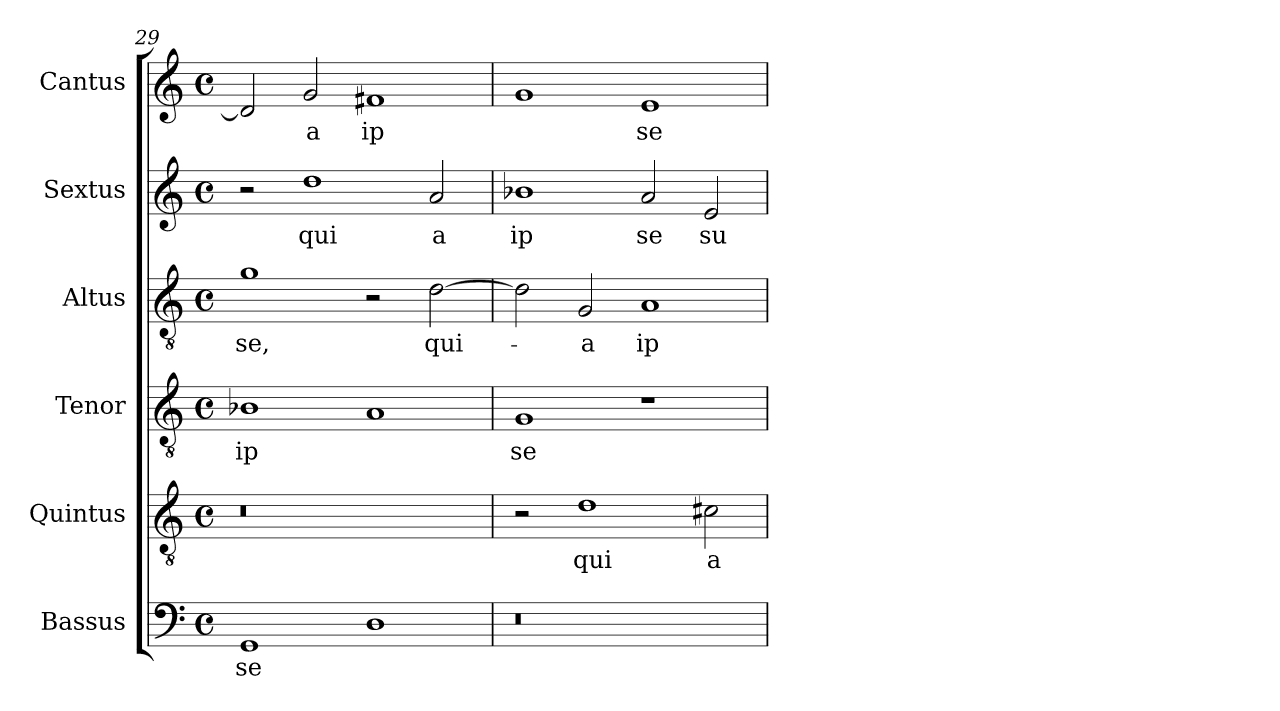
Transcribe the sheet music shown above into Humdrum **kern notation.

**kern	**text	**kern	**text	**kern	**text	**kern	**text	**kern	**text	**kern	**text
*part6	*part6	*part5	*part5	*part4	*part4	*part3	*part3	*part2	*part2	*part1	*part1
*staff6	*staff6	*staff5	*staff5	*staff4	*staff4	*staff3	*staff3	*staff2	*staff2	*staff1	*staff1
*I"Bassus	*	*I"Quintus	*	*I"Tenor	*	*I"Altus	*	*I"Sextus	*	*I"Cantus	*
*clefF4	*	*clefGv2	*	*clefGv2	*	*clefGv2	*	*clefG2	*	*clefG2	*
*M4/4	*	*M4/4	*	*M4/4	*	*M4/4	*	*M4/4	*	*M4/4	*
*met(c)	*	*met(c)	*	*met(c)	*	*met(c)	*	*met(c)	*	*met(c)	*
=29	=29	=29	=29	=29	=29	=29	=29	=29	=29	=29	=29
!	!LO:LY:b:cj	!	!	!	!LO:LY:b:cj	!	!LO:LY:b:cj	!	!	!	!
1GG	se	0r	.	1B-X	ip	1g	-se,	2r	.	2d/]	.
!	!	!	!	!	!	!	!	!	!LO:LY:b:cj	!	!LO:LY:b:cj
.	.	.	.	.	.	.	.	1dd	qui	2g/	a
!	!	!	!	!	!	!	!	!	!	!	!LO:LY:b:cj
1D	.	.	.	1A	.	2r	.	.	.	1f#X	ip
!	!	!	!	!	!	!	!LO:LY:b	!	!LO:LY:b:cj	!	!
.	.	.	.	.	.	[>2d\	qui-	2a/	a	.	.
!!LO:LB:g=z
=30	=30	=30	=30	=30	=30	=30	=30	=30	=30	=30	=30
!	!	!	!	!	!LO:LY:b:cj	!	!	!	!LO:LY:b:cj	!	!
0r	.	2r	.	1G	se	2d\]	.	1b-X	ip	1g	.
!	!	!	!LO:LY:b:cj	!	!	!	!LO:LY:b:cj	!	!	!	!
.	.	1d	qui	.	.	2G/	-a	.	.	.	.
!	!	!	!	!	!	!	!LO:LY:b:cj	!	!LO:LY:b:cj	!	!LO:LY:b:cj
.	.	.	.	1r	.	1A	ip-	2a/	se	1e	se
!	!	!	!LO:LY:b:cj	!	!	!	!	!	!LO:LY:b:cj	!	!
.	.	2c#X\	a	.	.	.	.	2e/	su	.	.
=	=	=	=	=	=	=	=	=	=	=	=
*-	*-	*-	*-	*-	*-	*-	*-	*-	*-	*-	*-
